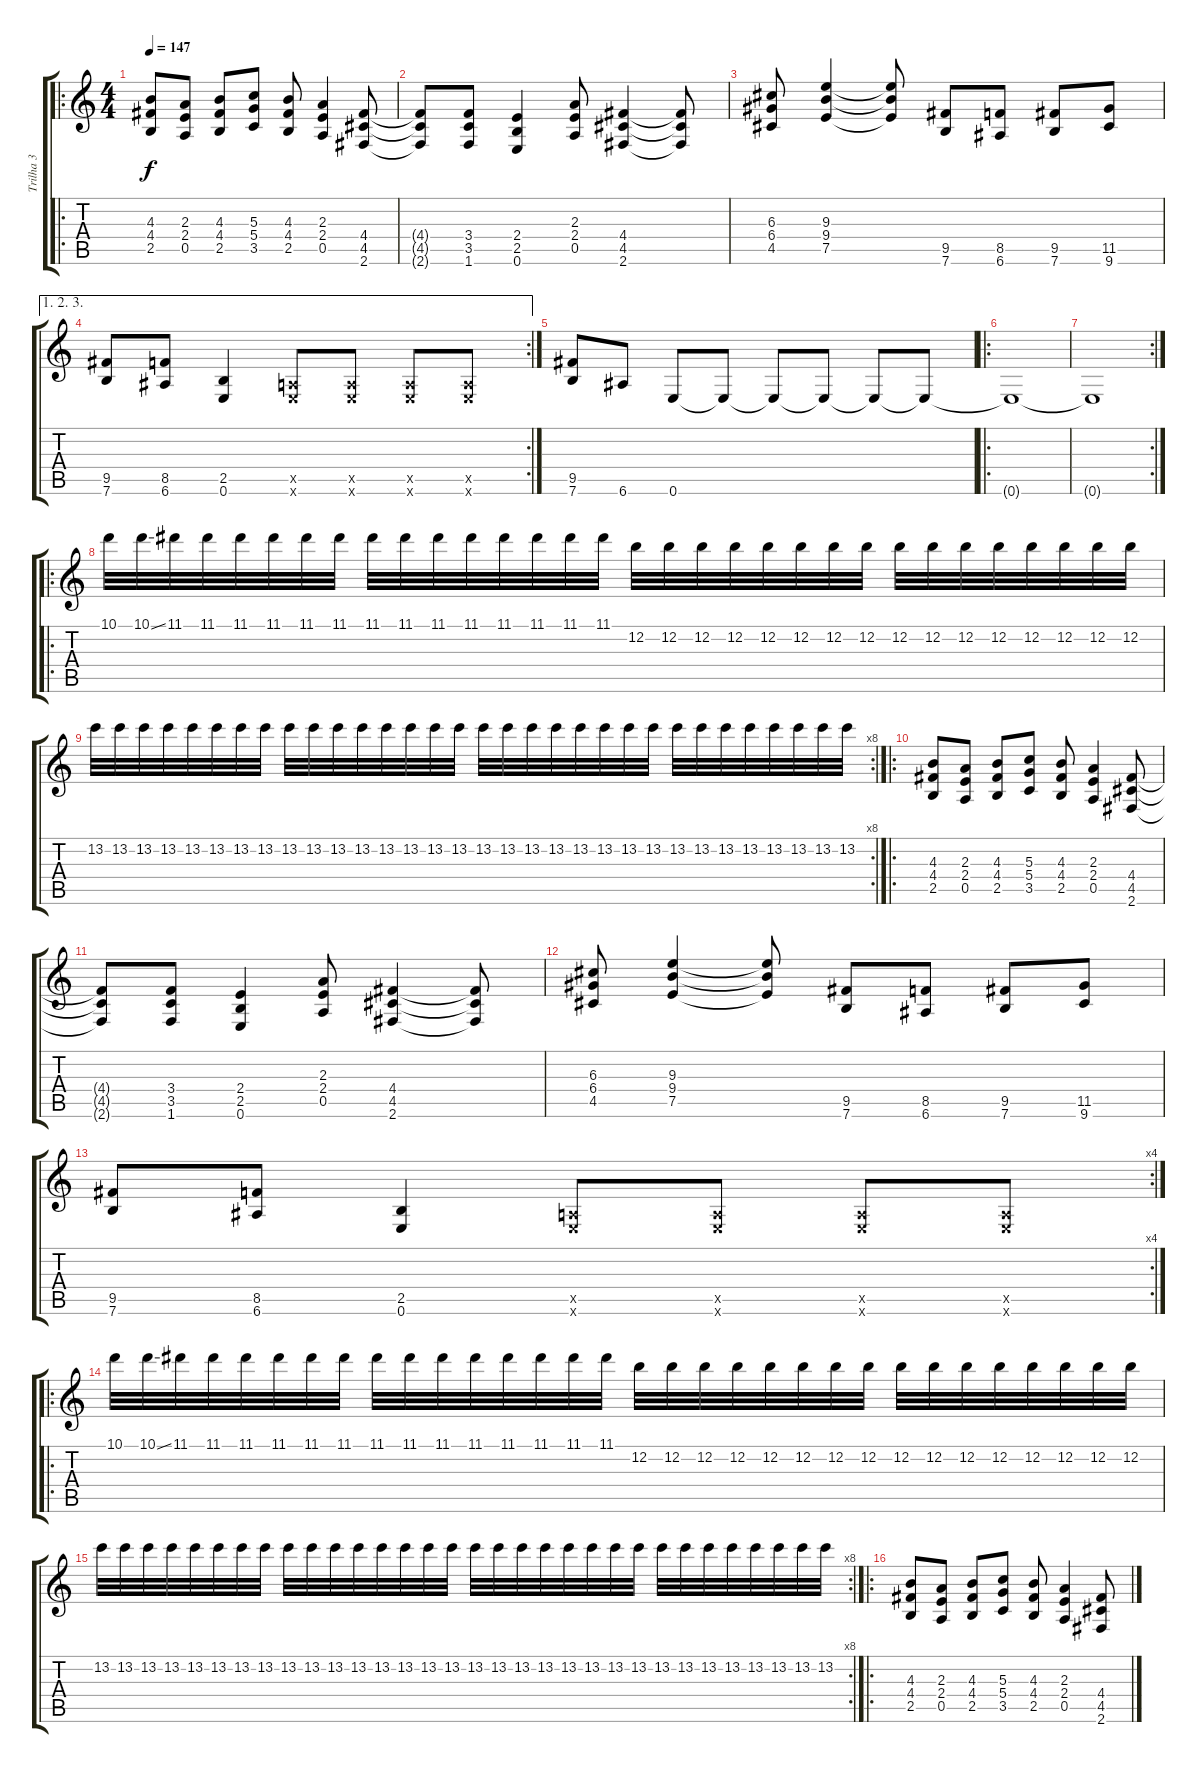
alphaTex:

\track ("Trilha 3" "Trilha 3") {instrument distortionguitar}
\staff {score tabs}
\tuning (E4 B3 G3 D3 A2 E2) {hide}
\ro
\ts (4 4)
\tempo 147
\clef g2
\ks c
(4.3 4.4 2.5).8{dy f instrument distortionguitar} (2.3 2.4 0.5).8 (4.3 4.4 2.5).8 (5.3 5.4 3.5).8 (4.3 4.4 2.5).8 (2.3 2.4 0.5).4 (4.4 4.5 2.6).8 |
(4.4{t} 4.5{t} 2.6{t}).8 (3.4 3.5 1.6).8 (2.4 2.5 0.6).4 (2.3 2.4 0.5).8 (4.4 4.5 2.6).4 (4.4{t} 4.5{t} 2.6{t}).8 |
(6.3 6.4 4.5).8 (9.3 9.4 7.5).4 (9.3{t} 9.4{t} 7.5{t}).8 (9.5 7.6).8 (8.5 6.6).8 (9.5 7.6).8 (11.5 9.6).8 |
\ae (1 2 3)
\rc 2
(9.5 7.6).8 (8.5 6.6).8 (2.5 0.6).4 (0.5{x} 0.6{x}).8 (0.5{x} 0.6{x}).8 (0.5{x} 0.6{x}).8 (0.5{x} 0.6{x}).8 |
(9.5 7.6).8 6.6.8 0.6.8 0.6{t}.8 0.6{t}.8 0.6{t}.8 0.6{t}.8 0.6{t}.8 |
\ro
0.6{t}.1{volume 5} |
\rc 2
0.6{t}.1 |
\ro
10.1.32{volume 13} 10.1{ss}.32 11.1.32 11.1.32 11.1.32 11.1.32 11.1.32 11.1.32 11.1.32 11.1.32 11.1.32 11.1.32 11.1.32 11.1.32 11.1.32 11.1.32 12.2.32 12.2.32 12.2.32 12.2.32 12.2.32 12.2.32 12.2.32 12.2.32 12.2.32 12.2.32 12.2.32 12.2.32 12.2.32 12.2.32 12.2.32 12.2.32 |
\rc 8
13.2.32 13.2.32 13.2.32 13.2.32 13.2.32 13.2.32 13.2.32 13.2.32 13.2.32 13.2.32 13.2.32 13.2.32 13.2.32 13.2.32 13.2.32 13.2.32 13.2.32 13.2.32 13.2.32 13.2.32 13.2.32 13.2.32 13.2.32 13.2.32 13.2.32 13.2.32 13.2.32 13.2.32 13.2.32 13.2.32 13.2.32 13.2.32 |
\ro
(4.3 4.4 2.5).8 (2.3 2.4 0.5).8 (4.3 4.4 2.5).8 (5.3 5.4 3.5).8 (4.3 4.4 2.5).8 (2.3 2.4 0.5).4 (4.4 4.5 2.6).8 |
(4.4{t} 4.5{t} 2.6{t}).8 (3.4 3.5 1.6).8 (2.4 2.5 0.6).4 (2.3 2.4 0.5).8 (4.4 4.5 2.6).4 (4.4{t} 4.5{t} 2.6{t}).8 |
(6.3 6.4 4.5).8 (9.3 9.4 7.5).4 (9.3{t} 9.4{t} 7.5{t}).8 (9.5 7.6).8 (8.5 6.6).8 (9.5 7.6).8 (11.5 9.6).8 |
\rc 4
(9.5 7.6).8 (8.5 6.6).8 (2.5 0.6).4 (0.5{x} 0.6{x}).8 (0.5{x} 0.6{x}).8 (0.5{x} 0.6{x}).8 (0.5{x} 0.6{x}).8 |
\ro
10.1.32 10.1{ss}.32 11.1.32 11.1.32 11.1.32 11.1.32 11.1.32 11.1.32 11.1.32 11.1.32 11.1.32 11.1.32 11.1.32 11.1.32 11.1.32 11.1.32 12.2.32 12.2.32 12.2.32 12.2.32 12.2.32 12.2.32 12.2.32 12.2.32 12.2.32 12.2.32 12.2.32 12.2.32 12.2.32 12.2.32 12.2.32 12.2.32 |
\rc 8
13.2.32 13.2.32 13.2.32 13.2.32 13.2.32 13.2.32 13.2.32 13.2.32 13.2.32 13.2.32 13.2.32 13.2.32 13.2.32 13.2.32 13.2.32 13.2.32 13.2.32 13.2.32 13.2.32 13.2.32 13.2.32 13.2.32 13.2.32 13.2.32 13.2.32 13.2.32 13.2.32 13.2.32 13.2.32 13.2.32 13.2.32 13.2.32 |
\ro
(4.3 4.4 2.5).8 (2.3 2.4 0.5).8 (4.3 4.4 2.5).8 (5.3 5.4 3.5).8 (4.3 4.4 2.5).8 (2.3 2.4 0.5).4 (4.4 4.5 2.6).8
